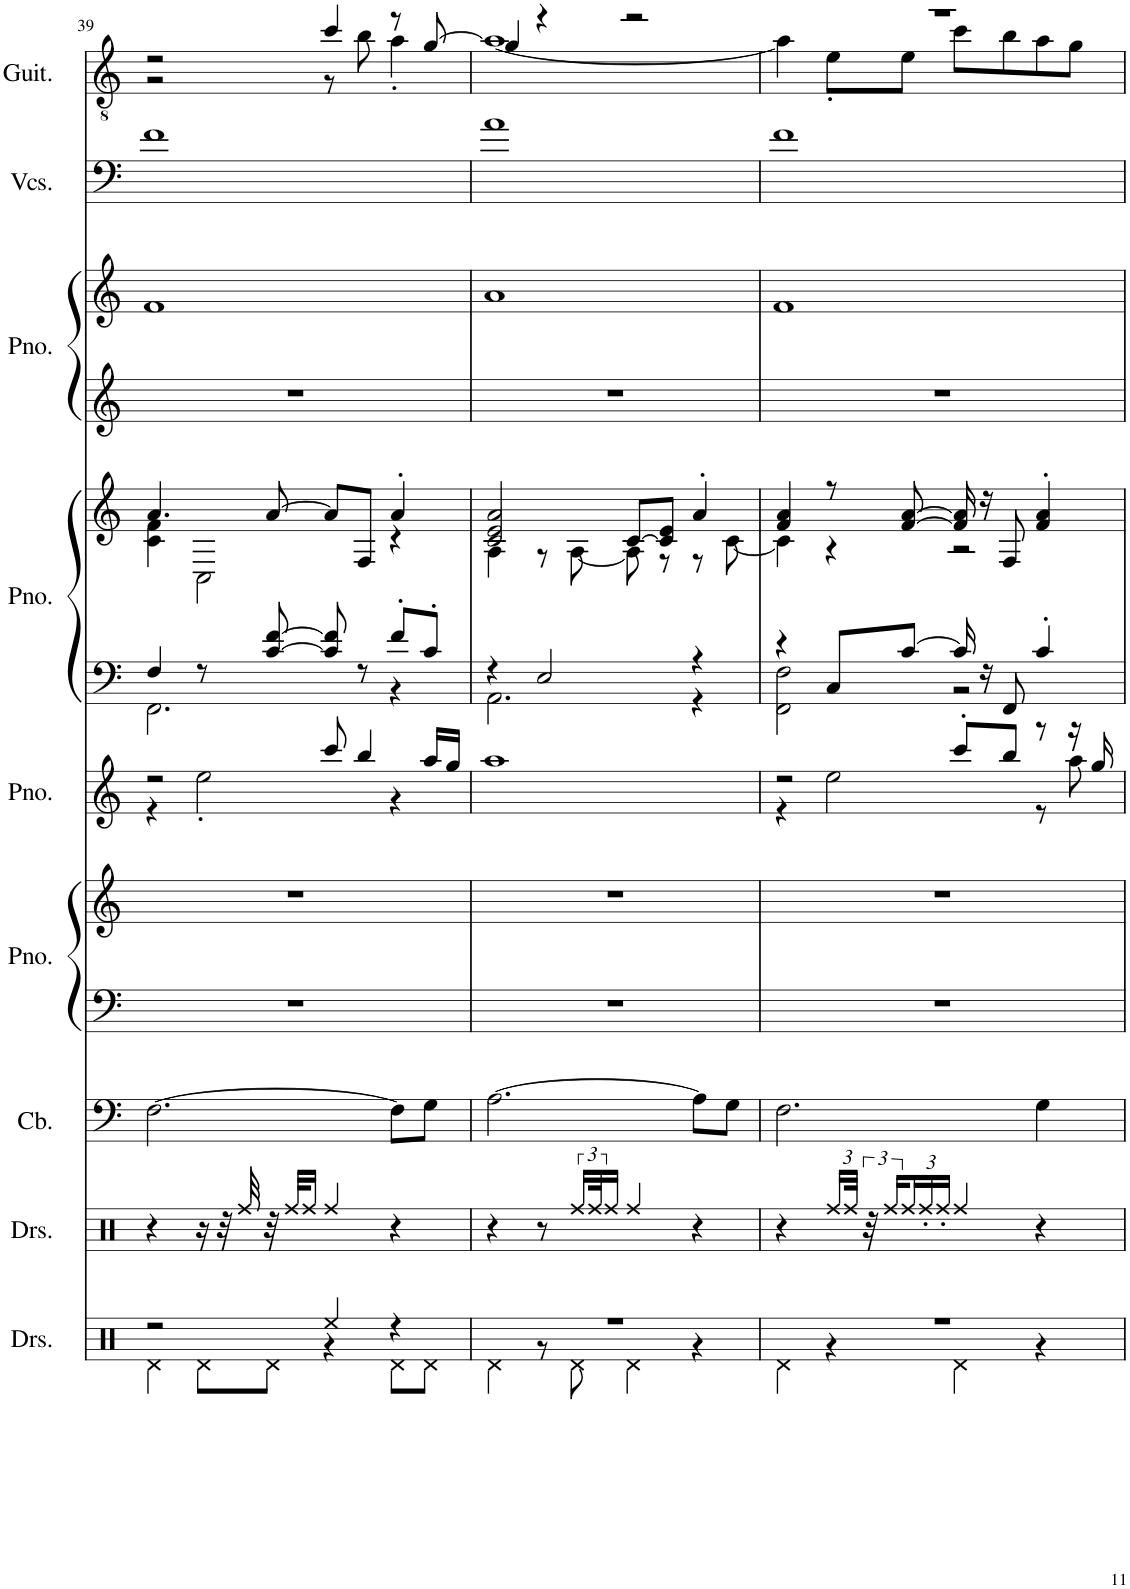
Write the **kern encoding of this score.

**kern	**kern	**kern	**kern	**kern	**kern	**kern	**kern	**kern	**kern	**kern	**kern
*part9	*part8	*part7	*part6	*part6	*part5	*part4	*part4	*part3	*part3	*part2	*part1
*staff12	*staff11	*staff10	*staff9	*staff8	*staff7	*staff6	*staff5	*staff4	*staff3	*staff2	*staff1
*I"Drumset	*I"Drumset	*I"Contrabass	*I"Piano	*	*I"Piano	*I"Piano	*	*I"Piano	*	*I"Violoncellos	*I"Classical Guitar
*I'Drs.	*I'Drs.	*I'Cb.	*I'Pno.	*	*I'Pno.	*I'Pno.	*	*I'Pno.	*	*I'Vcs.	*I'Guit.
!!LO:PB:g=z
*clefX	*clefX	*clefF4	*clefF4	*clefG2	*clefG2	*clefF4	*clefG2	*clefG2	*clefG2	*clefF4	*clefGv2
*	*	*Trd7c12	*	*	*	*	*	*	*	*	*
*k[]	*k[]	*k[]	*k[]	*k[]	*k[]	*k[]	*k[]	*k[]	*k[]	*k[]	*k[]
*M4/4	*M4/4	*M4/4	*M4/4	*M4/4	*M4/4	*M4/4	*M4/4	*M4/4	*M4/4	*M4/4	*M4/4
=39	=39	=39	=39	=39	=39	=39	=39	=39	=39	=39	=39
*^	*	*	*	*	*^	*^	*^	*	*	*	*^
2r	4Rd\	4r	[2.F\	1r	1r	2r	4r	4F/	2.FF\	4.a/	4c\ 4f\	1r	1f	1f	2r	2r
.	8Rd\L	16r	.	.	.	.	2ee'\	8r	.	.	2C\	.	.	.	.	.
.	.	32r	.	.	.	.	.	.	.	.	.	.	.	.	.	.
.	.	32Rff/	.	.	.	.	.	.	.	.	.	.	.	.	.	.
.	8Rd\J	32r	.	.	.	.	.	[8c/ [8f/	.	[8a/	.	.	.	.	.	.
.	.	32Rff/KLL	.	.	.	.	.	.	.	.	.	.	.	.	.	.
.	.	16Rff/JJ	.	.	.	.	.	.	.	.	.	.	.	.	.	.
4Ree/	4r	4Rff/	.	.	.	8ccc/	.	8c/] 8f/]	.	8a/L]	.	.	.	.	4cc/	8r
.	.	.	.	.	.	4bb/	.	8r	.	8F/J	.	.	.	.	.	8b\
4r	8Rd\L	4r	8F\L]	.	.	.	4r	8f'/L	4r	4a'/	4r	.	.	.	8r	4a'\
.	8Rd\J	.	8G\J	.	.	16aa/LL	.	8c'/J	.	.	.	.	.	.	[8g/	.
.	.	.	.	.	.	16gg/JJ	.	.	.	.	.	.	.	.	.	.
*	*	*	*	*	*	*v	*v	*	*	*	*	*	*	*	*	*
=40	=40	=40	=40	=40	=40	=40	=40	=40	=40	=40	=40	=40	=40	=40	=40
1r	4Rd\	4r	[2.A\	1r	1r	1aa	4r	2.AA\	2c/ 2e/ 2a/	4A\	1r	1a	1a	4g/]	[1a
.	8r	8r	.	.	.	.	2E/	.	.	8r	.	.	.	4r	.
.	8Rd\	24Rff/LL	.	.	.	.	.	.	.	[8A\	.	.	.	.	.
.	.	48Rff/K	.	.	.	.	.	.	.	.	.	.	.	.	.
.	.	16Rff/JJ	.	.	.	.	.	.	.	.	.	.	.	.	.
.	4Rd\	4Rff/	.	.	.	.	.	.	[8c/L	8A\]	.	.	.	2r	.
.	.	.	.	.	.	.	.	.	8c/] 8e/J	8r	.	.	.	.	.
.	4r	4r	8A\L]	.	.	.	4r	4r	4a'/	8r	.	.	.	.	.
.	.	.	8G\J	.	.	.	.	.	.	[8c\	.	.	.	.	.
=41	=41	=41	=41	=41	=41	=41	=41	=41	=41	=41	=41	=41	=41	=41	=41
*	*	*	*	*	*	*^	*	*	*	*	*	*	*	*	*
1r	4Rd\	4r	2.F\	1r	1r	2r	4r	4r	2FF\ 2F\	4f/ 4a/	4c\]	1r	1f	1f	1r	4a\]
*	*	*Xbrackettup	*	*	*	*	*	*	*	*	*	*	*	*	*	*
.	4r	24Rff/LL	.	.	.	.	2ee\	8C/L	.	8r	4r	.	.	.	.	8e'\L
.	.	48Rff/JJk	.	.	.	.	.	.	.	.	.	.	.	.	.	.
*	*	*brackettup	*	*	*	*	*	*	*	*	*	*	*	*	*	*
.	.	48r	.	.	.	.	.	.	.	.	.	.	.	.	.	.
.	.	24Rff/LL	.	.	.	.	.	.	.	.	.	.	.	.	.	.
*	*	*Xbrackettup	*	*	*	*	*	*	*	*	*	*	*	*	*	*
.	.	24Rff/	.	.	.	.	.	[8c/J	.	[8f/ [8a/	.	.	.	.	.	8e\J
.	.	24Rff'/	.	.	.	.	.	.	.	.	.	.	.	.	.	.
.	.	24Rff'/JJ	.	.	.	.	.	.	.	.	.	.	.	.	.	.
.	4Rd\	4Rff/	.	.	.	8ccc'/L	.	16c/]	2r	16f/] 16a/]	2r	.	.	.	.	8cc\L
.	.	.	.	.	.	.	.	16r	.	16r	.	.	.	.	.	.
.	.	.	.	.	.	8bb/J	.	8FF/	.	8F/	.	.	.	.	.	8b\
.	4r	4r	4G\	.	.	8r	8r	4c'/	.	4f/' 4a/'	.	.	.	.	.	8a\
.	.	.	.	.	.	16r	8aa\	.	.	.	.	.	.	.	.	8g\J
.	.	.	.	.	.	16gg/	.	.	.	.	.	.	.	.	.	.
*	*	*	*	*	*	*v	*v	*	*	*	*	*	*	*	*v	*v
*	*	*	*	*	*	*	*v	*v	*	*	*	*	*	*
*v	*v	*	*	*	*	*	*	*v	*v	*	*	*	*
=	=	=	=	=	=	=	=	=	=	=	=
*-	*-	*-	*-	*-	*-	*-	*-	*-	*-	*-	*-
